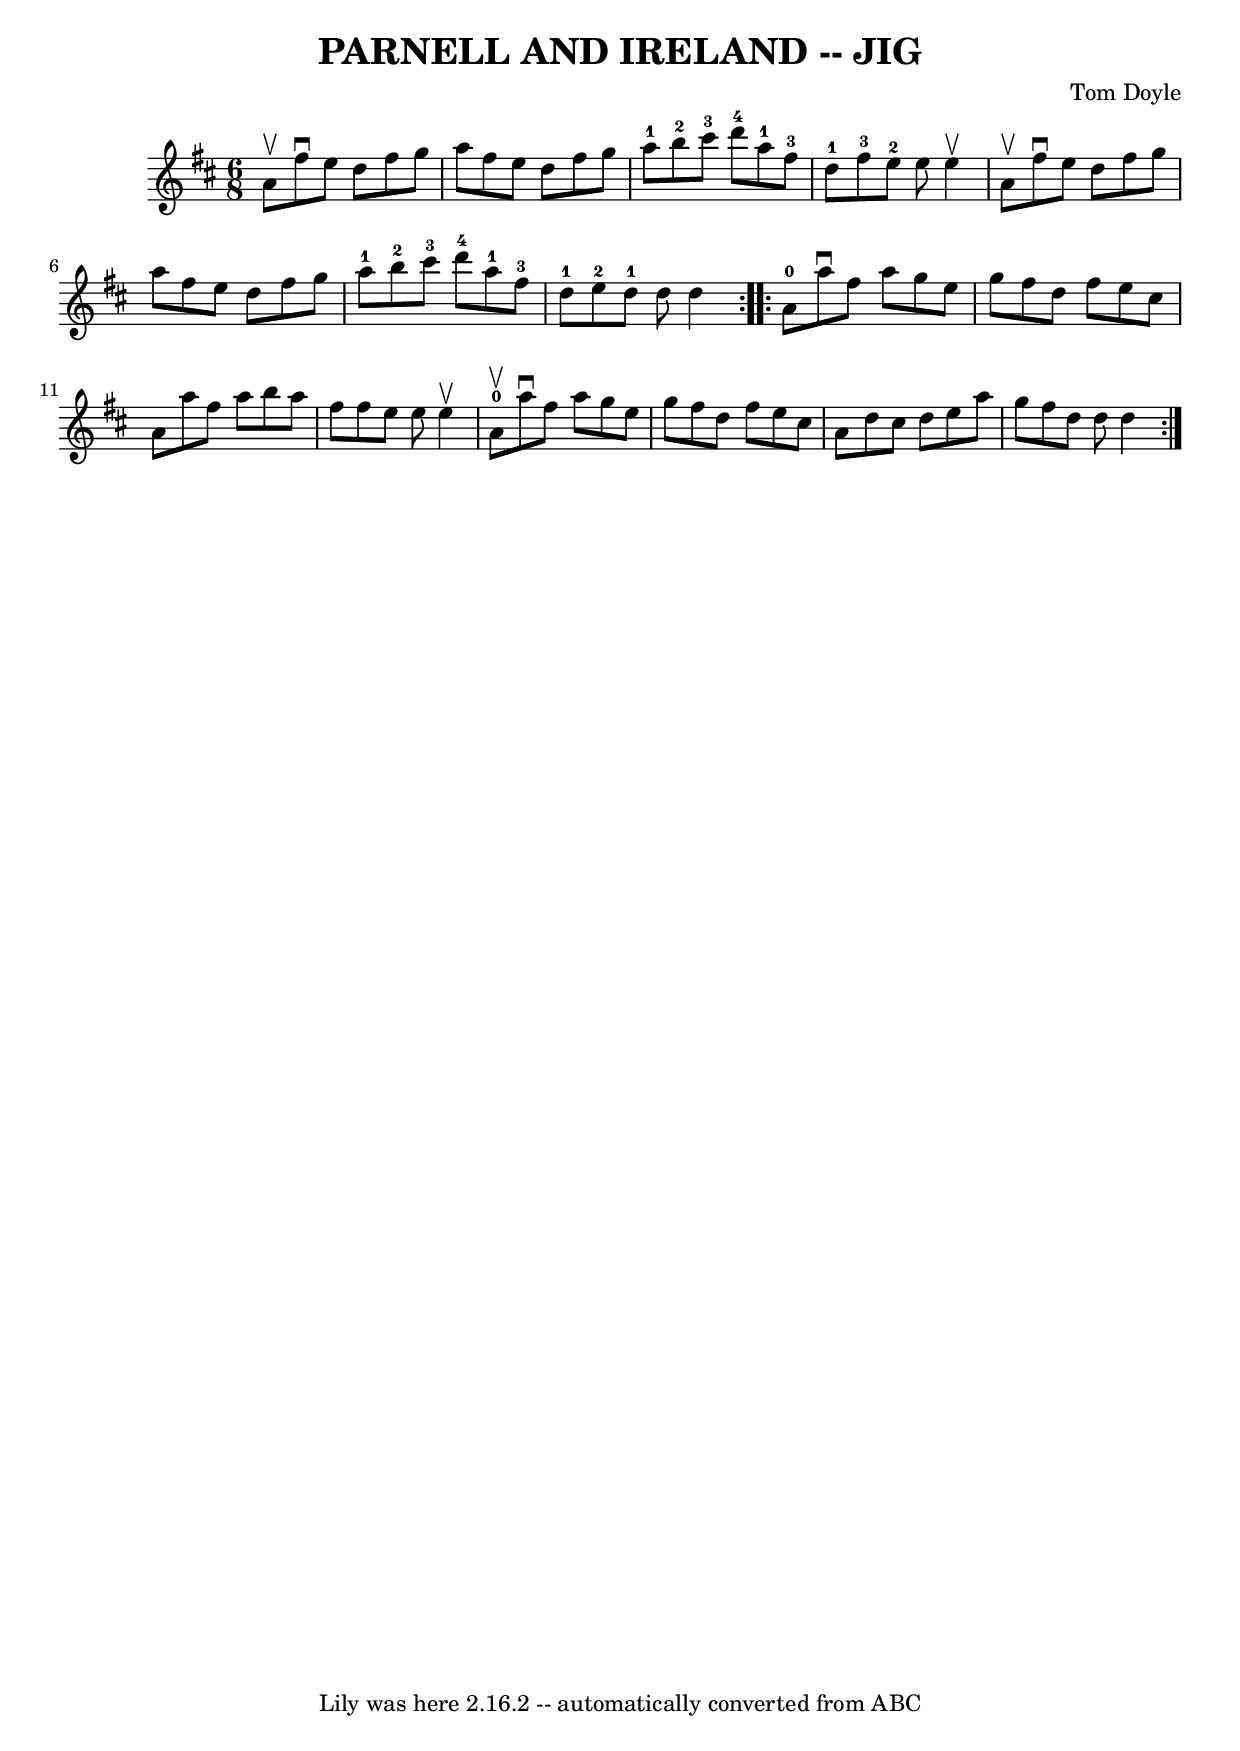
\version "2.7.40"
\include "Mammoth.ily"
\header {
	%% book = "Ryan's Mammoth Collection of Fiddle Tunes"
	composer = "Tom Doyle"
	crossRefNumber = "1"
	footnotes = ""
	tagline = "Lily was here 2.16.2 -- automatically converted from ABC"
	title = "PARNELL AND IRELAND -- JIG"
}
voicedefault =  {
\set Score.defaultBarType = "empty"

\repeat volta 2 {
\time 6/8 \key d \major a'8^\upbow       |
 fis''8^\downbow e''8  
 d''8 fis''8 g''8 a''8    |
 fis''8 e''8 d''8 fis''8 
 g''8 a''8-1   |
 b''8-2 cis'''8-3 d'''8-4     
a''8-1 fis''8-3 d''8-1   |
 fis''8-3 e''8-2   
e''8 e''4^\upbow a'8^\upbow   |
     |
 fis''8^\downbow   
e''8 d''8 fis''8 g''8 a''8    |
 fis''8 e''8 d''8    
fis''8 g''8 a''8-1   |
 b''8-2 cis'''8-3 d'''8 
-4 a''8-1 fis''8-3 d''8-1   |
 e''8-2 d''8 
-1 d''8 d''4    }     \repeat volta 2 { a'8-0       |
   
a''8^\downbow fis''8 a''8 g''8 e''8 g''8    |
 fis''8    
d''8 fis''8 e''8 cis''8 a'8    |
 a''8 fis''8 a''8    
b''8 a''8 fis''8    |
 fis''8 e''8 e''8 e''4^\upbow   
a'8-0^\upbow   |
     |
 a''8^\downbow fis''8 a''8    
g''8 e''8 g''8    |
 fis''8 d''8 fis''8 e''8 cis''8   
 a'8    |
 d''8 cis''8 d''8 e''8 a''8 g''8    |
   
fis''8 d''8 d''8 d''4    }   
}

\score{
    <<

	\context Staff="default"
	{
	    \voicedefault 
	}

    >>
	\layout {
	}
	\midi {}
}
